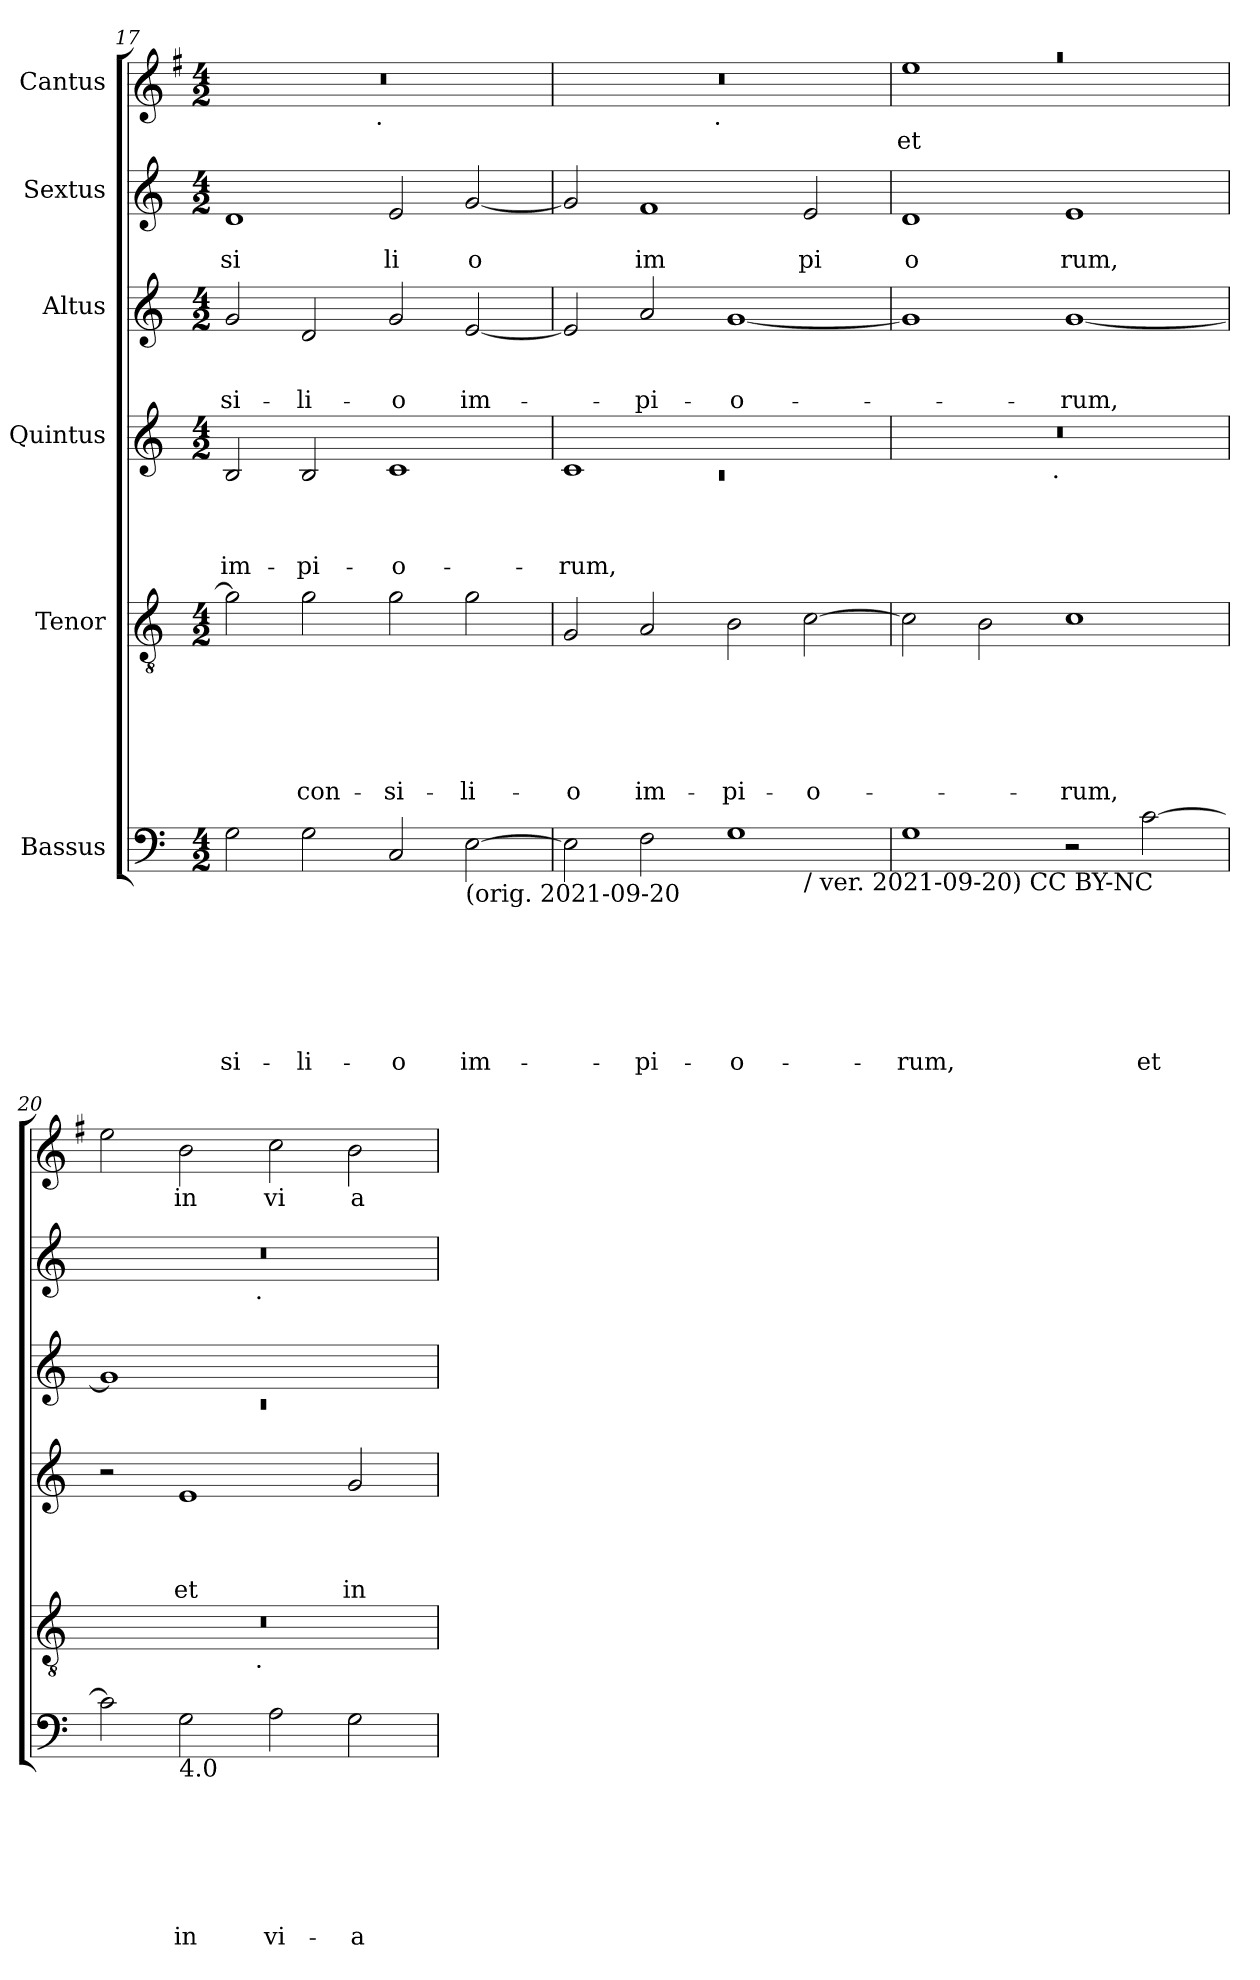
**kern	**text	**text	**text	**text	**text	**text	**text	**kern	**text	**text	**text	**text	**text	**text	**kern	**text	**text	**text	**text	**kern	**text	**text	**text	**kern	**text	**text	**kern	**text
*part6	*part6	*part6	*part6	*part6	*part6	*part6	*part6	*part5	*part5	*part5	*part5	*part5	*part5	*part5	*part4	*part4	*part4	*part4	*part4	*part3	*part3	*part3	*part3	*part2	*part2	*part2	*part1	*part1
*staff6	*staff6	*staff6	*staff6	*staff6	*staff6	*staff6	*staff6	*staff5	*staff5	*staff5	*staff5	*staff5	*staff5	*staff5	*staff4	*staff4	*staff4	*staff4	*staff4	*staff3	*staff3	*staff3	*staff3	*staff2	*staff2	*staff2	*staff1	*staff1
*I"Bassus	*	*	*	*	*	*	*	*I"Tenor	*	*	*	*	*	*	*I"Quintus	*	*	*	*	*I"Altus	*	*	*	*I"Sextus	*	*	*I"Cantus	*
*clefF4	*	*	*	*	*	*	*	*clefGv2	*	*	*	*	*	*	*clefG2	*	*	*	*	*clefG2	*	*	*	*clefG2	*	*	*clefG2	*
*	*	*	*	*	*	*	*	*	*	*	*	*	*	*	*	*	*	*	*	*	*	*	*	*	*	*	*ITrd-3c-5	*
*k[]	*	*	*	*	*	*	*	*k[]	*	*	*	*	*	*	*k[]	*	*	*	*	*k[]	*	*	*	*k[]	*	*	*k[]	*
*C:	*	*	*	*	*	*	*	*C:	*	*	*	*	*	*	*C:	*	*	*	*	*C:	*	*	*	*C:	*	*	*C:	*
*M4/2	*	*	*	*	*	*	*	*M4/2	*	*	*	*	*	*	*M4/2	*	*	*	*	*M4/2	*	*	*	*M4/2	*	*	*M4/2	*
=17	=17	=17	=17	=17	=17	=17	=17	=17	=17	=17	=17	=17	=17	=17	=17	=17	=17	=17	=17	=17	=17	=17	=17	=17	=17	=17	=17	=17
!	!	!	!	!	!	!	!LO:LY:b	!	!	!	!	!	!	!	!	!	!	!	!LO:LY:b	!	!	!	!LO:LY:b	!	!	!LO:LY:b	!	!
*	*	*	*	*	*	*	*	*	*	*	*	*	*	*	*	*	*	*	*	*	*	*	*	*	*	*	*^	*
2G\	.	.	.	.	.	.	-si-	2g\]	.	.	.	.	.	.	2B/	.	.	.	im-	2g/	.	.	-si-	1d	.	si	0r	2ryy	.
!	!	!	!	!	!	!	!LO:LY:b	!	!	!	!	!	!	!LO:LY:b	!	!	!	!	!LO:LY:b	!	!	!	!LO:LY:b	!	!	!	!	!	!
2G\	.	.	.	.	.	.	-li-	2g\	.	.	.	.	.	con-	2B/	.	.	.	-pi-	2d/	.	.	-li-	.	.	.	.	4...ryy	.
!	!	!	!	!	!	!	!	!	!	!	!	!	!	!	!	!	!	!	!	!	!	!	!	!	!	!	!	!LO:TX:b:t=.	!
.	.	.	.	.	.	.	.	.	.	.	.	.	.	.	.	.	.	.	.	.	.	.	.	.	.	.	.	1ryy	.
!	!	!	!	!	!	!	!LO:LY:b	!	!	!	!	!	!	!LO:LY:b	!	!	!	!	!LO:LY:b	!	!	!	!LO:LY:b	!	!	!LO:LY:b	!	!	!
2C/	.	.	.	.	.	.	-o	2g\	.	.	.	.	.	-si-	1c	.	.	.	-o-	2g/	.	.	-o	2e/	.	li	.	.	.
!LO:TX:b:t=(orig. 2021-09-20	!	!	!	!	!	!	!	!	!	!	!	!	!	!	!	!	!	!	!	!	!	!	!	!	!	!	!	!	!
!	!	!	!	!	!	!	!LO:LY:b	!	!	!	!	!	!	!LO:LY:b	!	!	!	!	!	!	!	!	!LO:LY:b	!	!	!LO:LY:b	!	!	!
[>2E\	.	.	.	.	.	.	im-	2g\	.	.	.	.	.	-li-	.	.	.	.	.	[<2e/	.	.	im-	[<2g/	.	o	.	.	.
.	.	.	.	.	.	.	.	.	.	.	.	.	.	.	.	.	.	.	.	.	.	.	.	.	.	.	.	32ryy	.
=18	=18	=18	=18	=18	=18	=18	=18	=18	=18	=18	=18	=18	=18	=18	=18	=18	=18	=18	=18	=18	=18	=18	=18	=18	=18	=18	=18	=18	=18
*	*	*	*	*	*	*	*	*	*	*	*	*	*	*	*^	*	*	*	*	*	*	*	*	*	*	*	*	*	*
!	!	!	!	!	!	!	!	!	!	!	!	!	!	!LO:LY:b	!	!LO:N:vis=1	!	!	!	!LO:LY:b	!	!	!	!	!	!	!	!	!	!
*^	*	*	*	*	*	*	*	*	*	*	*	*	*	*	*	*	*	*	*	*	*	*	*	*	*	*	*	*	*	*
2E\]	1.ryy	.	.	.	.	.	.	.	2G/	.	.	.	.	.	-o	1c	0rc	.	.	.	-rum,	2e/]	.	.	.	2g/]	.	.	0r	2ryy	.
!	!	!	!	!	!	!	!	!LO:LY:b	!	!	!	!	!	!	!LO:LY:b	!	!	!	!	!	!	!	!	!	!LO:LY:b	!	!	!LO:LY:b	!	!	!
2F\	.	.	.	.	.	.	.	-pi-	2A/	.	.	.	.	.	im-	.	.	.	.	.	.	2a/	.	.	-pi-	1f	.	im	.	4...ryy	.
!	!	!	!	!	!	!	!	!	!	!	!	!	!	!	!	!	!	!	!	!	!	!	!	!	!	!	!	!	!	!LO:TX:b:t=.	!
.	.	.	.	.	.	.	.	.	.	.	.	.	.	.	.	.	.	.	.	.	.	.	.	.	.	.	.	.	.	1ryy	.
!	!	!	!	!	!	!	!	!LO:LY:b	!	!	!	!	!	!	!LO:LY:b	!	!	!	!	!	!	!	!	!	!LO:LY:b:rj	!	!	!	!	!	!
1G	.	.	.	.	.	.	.	-o-	2B\	.	.	.	.	.	-pi-	1ryy	.	.	.	.	.	[<1g	.	.	-o-	.	.	.	.	.	.
!	!LO:TX:b:t=/ ver. 2021-09-20) CC BY-NC	!	!	!	!	!	!	!	!	!	!	!	!	!	!	!	!	!	!	!	!	!	!	!	!	!	!	!	!	!	!
!	!	!	!	!	!	!	!	!	!	!	!	!	!	!	!LO:LY:b	!	!	!	!	!	!	!	!	!	!	!	!	!LO:LY:b	!	!	!
.	2ryy	.	.	.	.	.	.	.	[>2c\	.	.	.	.	.	-o-	.	.	.	.	.	.	.	.	.	.	2e/	.	pi	.	.	.
.	.	.	.	.	.	.	.	.	.	.	.	.	.	.	.	.	.	.	.	.	.	.	.	.	.	.	.	.	.	32ryy	.
=19	=19	=19	=19	=19	=19	=19	=19	=19	=19	=19	=19	=19	=19	=19	=19	=19	=19	=19	=19	=19	=19	=19	=19	=19	=19	=19	=19	=19	=19	=19	=19
!	!	!	!	!	!	!	!	!LO:LY:b	!	!	!	!	!	!	!	!	!	!	!	!	!	!	!	!	!	!	!	!LO:LY:b	!LO:N:vis=1	!	!LO:LY:b
*v	*v	*	*	*	*	*	*	*	*	*	*	*	*	*	*	*	*	*	*	*	*	*	*	*	*	*	*	*	*	*	*
1G	.	.	.	.	.	.	-rum,	2c\]	.	.	.	.	.	.	0r	2ryy	.	.	.	.	1g]	.	.	.	1d	.	o	0raa	1aa	et
.	.	.	.	.	.	.	.	2B\	.	.	.	.	.	.	.	4...ryy	.	.	.	.	.	.	.	.	.	.	.	.	.	.
!	!	!	!	!	!	!	!	!	!	!	!	!	!	!	!	!LO:TX:b:t=.	!	!	!	!	!	!	!	!	!	!	!	!	!	!
.	.	.	.	.	.	.	.	.	.	.	.	.	.	.	.	1ryy	.	.	.	.	.	.	.	.	.	.	.	.	.	.
!	!	!	!	!	!	!	!	!	!	!	!	!	!	!LO:LY:b	!	!	!	!	!	!	!	!	!	!LO:LY:b	!	!	!LO:LY:b	!	!	!
2r	.	.	.	.	.	.	.	1c	.	.	.	.	.	-rum,	.	.	.	.	.	.	[<1g	.	.	-rum,	1e	.	rum,	.	1ryy	.
!	!	!	!	!	!	!	!LO:LY:b	!	!	!	!	!	!	!	!	!	!	!	!	!	!	!	!	!	!	!	!	!	!	!
[>2c\	.	.	.	.	.	.	et	.	.	.	.	.	.	.	.	.	.	.	.	.	.	.	.	.	.	.	.	.	.	.
.	.	.	.	.	.	.	.	.	.	.	.	.	.	.	.	32ryy	.	.	.	.	.	.	.	.	.	.	.	.	.	.
=20	=20	=20	=20	=20	=20	=20	=20	=20	=20	=20	=20	=20	=20	=20	=20	=20	=20	=20	=20	=20	=20	=20	=20	=20	=20	=20	=20	=20	=20	=20
*	*	*	*	*	*	*	*	*	*	*	*	*	*	*	*	*	*	*	*	*	*^	*	*	*	*	*	*	*	*	*
!	!	!	!	!	!	!	!	!	!	!	!	!	!	!	!	!	!	!	!	!	!	!LO:N:vis=1	!	!	!	!	!	!	!	!	!
*	*	*	*	*	*	*	*	*^	*	*	*	*	*	*	*v	*v	*	*	*	*	*	*	*	*	*	*^	*	*	*v	*v	*
2c\]	.	.	.	.	.	.	.	0r	2ryy	.	.	.	.	.	.	2r	.	.	.	.	1g]	0rc	.	.	.	0r	2ryy	.	.	2aa\	.
!LO:TX:b:t=4.0	!	!	!	!	!	!	!	!	!	!	!	!	!	!	!	!	!	!	!	!	!	!	!	!	!	!	!	!	!	!	!
!	!	!	!	!	!	!	!LO:LY:b	!	!	!	!	!	!	!	!	!	!	!	!	!LO:LY:b	!	!	!	!	!	!	!	!	!	!	!LO:LY:b
2G\	.	.	.	.	.	.	in	.	4...ryy	.	.	.	.	.	.	1e	.	.	.	et	.	.	.	.	.	.	4...ryy	.	.	2ee\	in
!	!	!	!	!	!	!	!	!	!	!	!	!	!	!	!	!	!	!	!	!	!	!	!	!	!	!	!LO:TX:b:t=.	!	!	!	!
!	!	!	!	!	!	!	!	!	!LO:TX:b:t=.	!	!	!	!	!	!	!	!	!	!	!	!	!	!	!	!	!	!	!	!	!	!
.	.	.	.	.	.	.	.	.	1ryy	.	.	.	.	.	.	.	.	.	.	.	.	.	.	.	.	.	1ryy	.	.	.	.
!	!	!	!	!	!	!	!LO:LY:b	!	!	!	!	!	!	!	!	!	!	!	!	!	!	!	!	!	!	!	!	!	!	!	!LO:LY:b
2A\	.	.	.	.	.	.	vi-	.	.	.	.	.	.	.	.	.	.	.	.	.	1ryy	.	.	.	.	.	.	.	.	2ff\	vi
!	!	!	!	!	!	!	!LO:LY:b	!	!	!	!	!	!	!	!	!	!	!	!	!LO:LY:b	!	!	!	!	!	!	!	!	!	!	!LO:LY:b
2G\	.	.	.	.	.	.	-a	.	.	.	.	.	.	.	.	2g/	.	.	.	in	.	.	.	.	.	.	.	.	.	2ee\	a
.	.	.	.	.	.	.	.	.	32ryy	.	.	.	.	.	.	.	.	.	.	.	.	.	.	.	.	.	32ryy	.	.	.	.
*	*	*	*	*	*	*	*	*	*	*	*	*	*	*	*	*	*	*	*	*	*v	*v	*	*	*	*	*	*	*	*	*
*	*	*	*	*	*	*	*	*v	*v	*	*	*	*	*	*	*	*	*	*	*	*	*	*	*	*v	*v	*	*	*	*
=	=	=	=	=	=	=	=	=	=	=	=	=	=	=	=	=	=	=	=	=	=	=	=	=	=	=	=	=
*-	*-	*-	*-	*-	*-	*-	*-	*-	*-	*-	*-	*-	*-	*-	*-	*-	*-	*-	*-	*-	*-	*-	*-	*-	*-	*-	*-	*-
